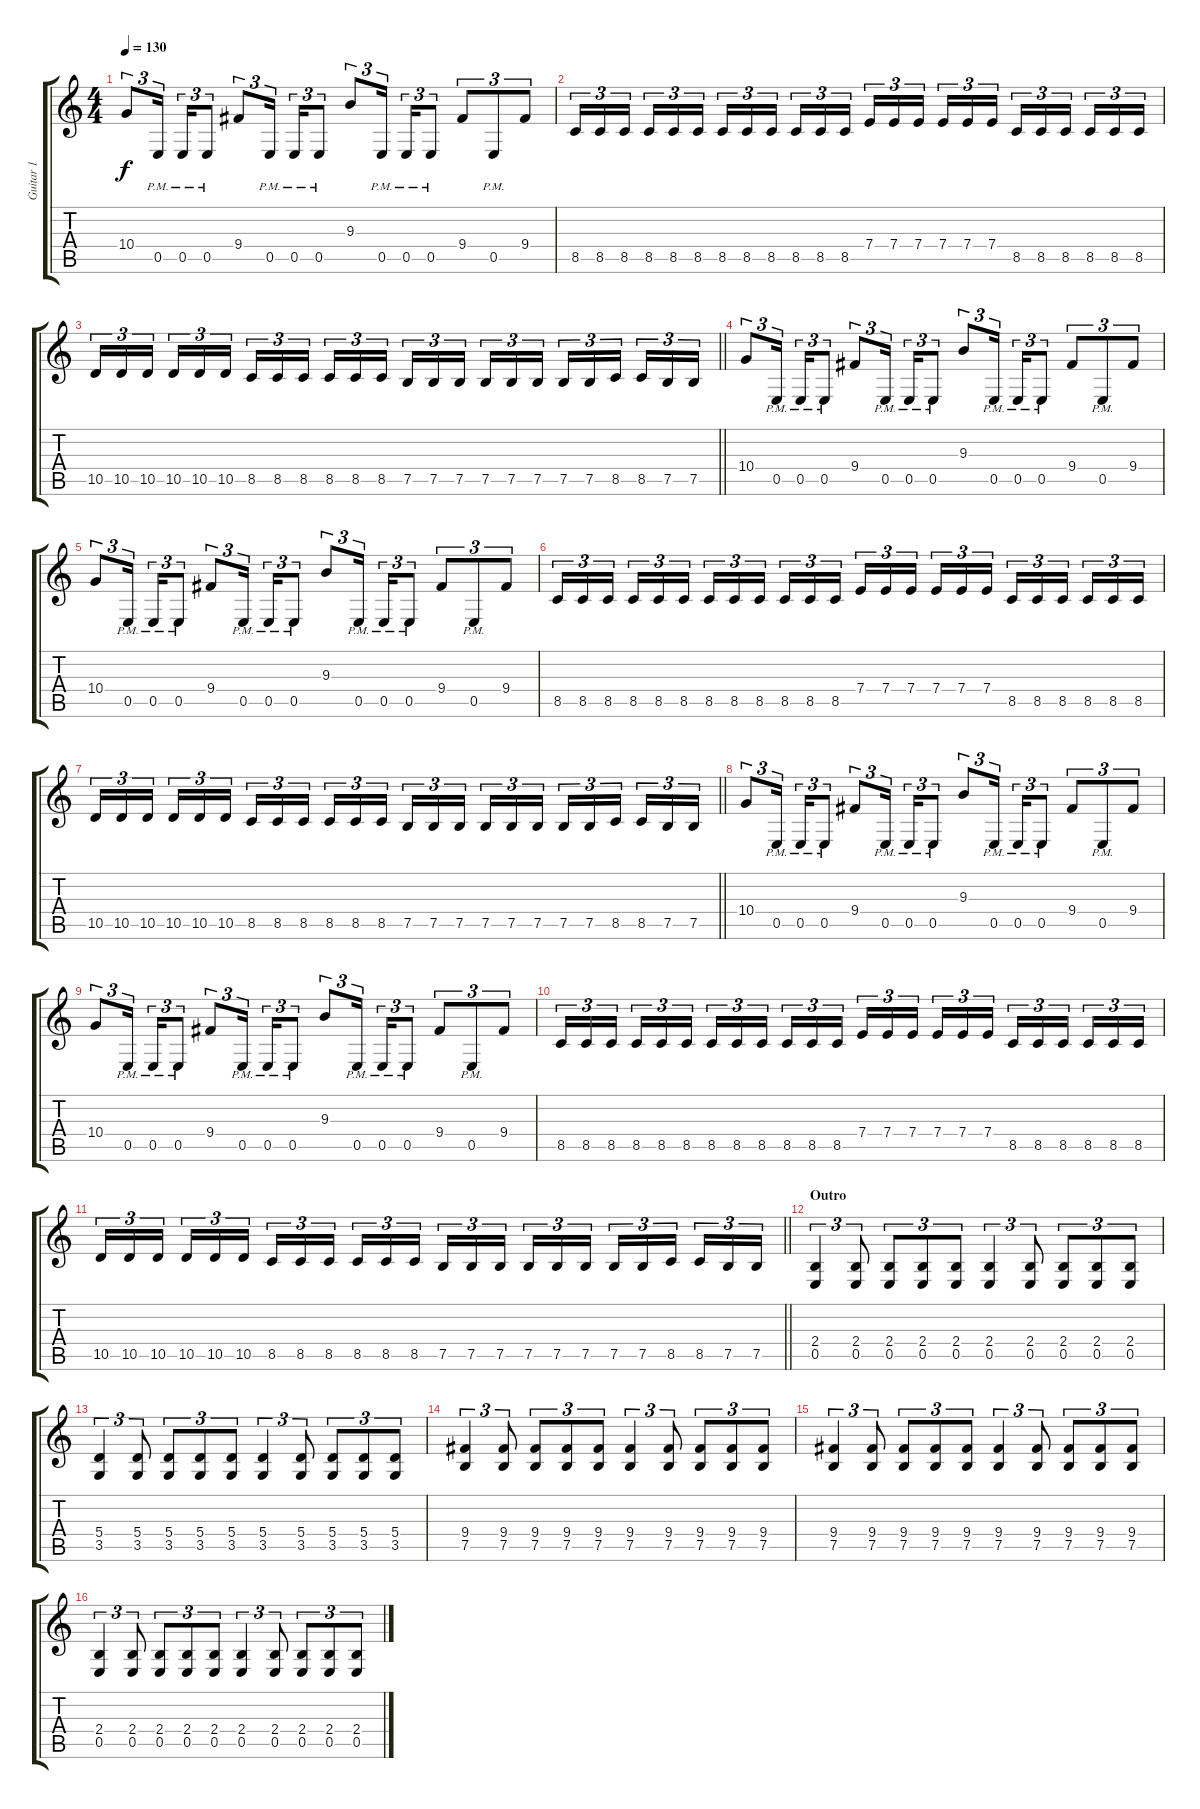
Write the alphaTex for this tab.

\track ("Guitar 1" "Guitar 1") {instrument distortionguitar}
\staff {score tabs}
\tuning (B3 Gb3 D3 A2 E2 B1) {hide}
\ts (4 4)
\tempo 130
\clef g2
\ks c
10.4.8{tu (3 2) dy f} 0.5{pm}.16{tu (3 2) beam splitsecondary} 0.5{pm}.16{tu (3 2)} 0.5{pm}.8{tu (3 2)} 9.4.8{tu (3 2)} 0.5{pm}.16{tu (3 2) beam splitsecondary} 0.5{pm}.16{tu (3 2)} 0.5{pm}.8{tu (3 2)} 9.3.8{tu (3 2)} 0.5{pm}.16{tu (3 2) beam splitsecondary} 0.5{pm}.16{tu (3 2)} 0.5{pm}.8{tu (3 2)} 9.4.8{tu (3 2)} 0.5{pm}.8{tu (3 2)} 9.4.8{tu (3 2)} |
8.5.16{tu (3 2)} 8.5.16{tu (3 2)} 8.5.16{tu (3 2) beam splitsecondary} 8.5.16{tu (3 2)} 8.5.16{tu (3 2)} 8.5.16{tu (3 2)} 8.5.16{tu (3 2)} 8.5.16{tu (3 2)} 8.5.16{tu (3 2) beam splitsecondary} 8.5.16{tu (3 2)} 8.5.16{tu (3 2)} 8.5.16{tu (3 2)} 7.4.16{tu (3 2)} 7.4.16{tu (3 2)} 7.4.16{tu (3 2) beam splitsecondary} 7.4.16{tu (3 2)} 7.4.16{tu (3 2)} 7.4.16{tu (3 2)} 8.5.16{tu (3 2)} 8.5.16{tu (3 2)} 8.5.16{tu (3 2) beam splitsecondary} 8.5.16{tu (3 2)} 8.5.16{tu (3 2)} 8.5.16{tu (3 2)} |
\barLineRight lightlight
10.5.16{tu (3 2)} 10.5.16{tu (3 2)} 10.5.16{tu (3 2) beam splitsecondary} 10.5.16{tu (3 2)} 10.5.16{tu (3 2)} 10.5.16{tu (3 2)} 8.5.16{tu (3 2)} 8.5.16{tu (3 2)} 8.5.16{tu (3 2) beam splitsecondary} 8.5.16{tu (3 2)} 8.5.16{tu (3 2)} 8.5.16{tu (3 2)} 7.5.16{tu (3 2)} 7.5.16{tu (3 2)} 7.5.16{tu (3 2) beam splitsecondary} 7.5.16{tu (3 2)} 7.5.16{tu (3 2)} 7.5.16{tu (3 2)} 7.5.16{tu (3 2)} 7.5.16{tu (3 2)} 8.5.16{tu (3 2) beam splitsecondary} 8.5.16{tu (3 2)} 7.5.16{tu (3 2)} 7.5.16{tu (3 2)} |
10.4.8{tu (3 2)} 0.5{pm}.16{tu (3 2) beam splitsecondary} 0.5{pm}.16{tu (3 2)} 0.5{pm}.8{tu (3 2)} 9.4.8{tu (3 2)} 0.5{pm}.16{tu (3 2) beam splitsecondary} 0.5{pm}.16{tu (3 2)} 0.5{pm}.8{tu (3 2)} 9.3.8{tu (3 2)} 0.5{pm}.16{tu (3 2) beam splitsecondary} 0.5{pm}.16{tu (3 2)} 0.5{pm}.8{tu (3 2)} 9.4.8{tu (3 2)} 0.5{pm}.8{tu (3 2)} 9.4.8{tu (3 2)} |
10.4.8{tu (3 2)} 0.5{pm}.16{tu (3 2) beam splitsecondary} 0.5{pm}.16{tu (3 2)} 0.5{pm}.8{tu (3 2)} 9.4.8{tu (3 2)} 0.5{pm}.16{tu (3 2) beam splitsecondary} 0.5{pm}.16{tu (3 2)} 0.5{pm}.8{tu (3 2)} 9.3.8{tu (3 2)} 0.5{pm}.16{tu (3 2) beam splitsecondary} 0.5{pm}.16{tu (3 2)} 0.5{pm}.8{tu (3 2)} 9.4.8{tu (3 2)} 0.5{pm}.8{tu (3 2)} 9.4.8{tu (3 2)} |
8.5.16{tu (3 2)} 8.5.16{tu (3 2)} 8.5.16{tu (3 2) beam splitsecondary} 8.5.16{tu (3 2)} 8.5.16{tu (3 2)} 8.5.16{tu (3 2)} 8.5.16{tu (3 2)} 8.5.16{tu (3 2)} 8.5.16{tu (3 2) beam splitsecondary} 8.5.16{tu (3 2)} 8.5.16{tu (3 2)} 8.5.16{tu (3 2)} 7.4.16{tu (3 2)} 7.4.16{tu (3 2)} 7.4.16{tu (3 2) beam splitsecondary} 7.4.16{tu (3 2)} 7.4.16{tu (3 2)} 7.4.16{tu (3 2)} 8.5.16{tu (3 2)} 8.5.16{tu (3 2)} 8.5.16{tu (3 2) beam splitsecondary} 8.5.16{tu (3 2)} 8.5.16{tu (3 2)} 8.5.16{tu (3 2)} |
\barLineRight lightlight
10.5.16{tu (3 2)} 10.5.16{tu (3 2)} 10.5.16{tu (3 2) beam splitsecondary} 10.5.16{tu (3 2)} 10.5.16{tu (3 2)} 10.5.16{tu (3 2)} 8.5.16{tu (3 2)} 8.5.16{tu (3 2)} 8.5.16{tu (3 2) beam splitsecondary} 8.5.16{tu (3 2)} 8.5.16{tu (3 2)} 8.5.16{tu (3 2)} 7.5.16{tu (3 2)} 7.5.16{tu (3 2)} 7.5.16{tu (3 2) beam splitsecondary} 7.5.16{tu (3 2)} 7.5.16{tu (3 2)} 7.5.16{tu (3 2)} 7.5.16{tu (3 2)} 7.5.16{tu (3 2)} 8.5.16{tu (3 2) beam splitsecondary} 8.5.16{tu (3 2)} 7.5.16{tu (3 2)} 7.5.16{tu (3 2)} |
10.4.8{tu (3 2)} 0.5{pm}.16{tu (3 2) beam splitsecondary} 0.5{pm}.16{tu (3 2)} 0.5{pm}.8{tu (3 2)} 9.4.8{tu (3 2)} 0.5{pm}.16{tu (3 2) beam splitsecondary} 0.5{pm}.16{tu (3 2)} 0.5{pm}.8{tu (3 2)} 9.3.8{tu (3 2)} 0.5{pm}.16{tu (3 2) beam splitsecondary} 0.5{pm}.16{tu (3 2)} 0.5{pm}.8{tu (3 2)} 9.4.8{tu (3 2)} 0.5{pm}.8{tu (3 2)} 9.4.8{tu (3 2)} |
10.4.8{tu (3 2)} 0.5{pm}.16{tu (3 2) beam splitsecondary} 0.5{pm}.16{tu (3 2)} 0.5{pm}.8{tu (3 2)} 9.4.8{tu (3 2)} 0.5{pm}.16{tu (3 2) beam splitsecondary} 0.5{pm}.16{tu (3 2)} 0.5{pm}.8{tu (3 2)} 9.3.8{tu (3 2)} 0.5{pm}.16{tu (3 2) beam splitsecondary} 0.5{pm}.16{tu (3 2)} 0.5{pm}.8{tu (3 2)} 9.4.8{tu (3 2)} 0.5{pm}.8{tu (3 2)} 9.4.8{tu (3 2)} |
8.5.16{tu (3 2)} 8.5.16{tu (3 2)} 8.5.16{tu (3 2) beam splitsecondary} 8.5.16{tu (3 2)} 8.5.16{tu (3 2)} 8.5.16{tu (3 2)} 8.5.16{tu (3 2)} 8.5.16{tu (3 2)} 8.5.16{tu (3 2) beam splitsecondary} 8.5.16{tu (3 2)} 8.5.16{tu (3 2)} 8.5.16{tu (3 2)} 7.4.16{tu (3 2)} 7.4.16{tu (3 2)} 7.4.16{tu (3 2) beam splitsecondary} 7.4.16{tu (3 2)} 7.4.16{tu (3 2)} 7.4.16{tu (3 2)} 8.5.16{tu (3 2)} 8.5.16{tu (3 2)} 8.5.16{tu (3 2) beam splitsecondary} 8.5.16{tu (3 2)} 8.5.16{tu (3 2)} 8.5.16{tu (3 2)} |
\barLineRight lightlight
10.5.16{tu (3 2)} 10.5.16{tu (3 2)} 10.5.16{tu (3 2) beam splitsecondary} 10.5.16{tu (3 2)} 10.5.16{tu (3 2)} 10.5.16{tu (3 2)} 8.5.16{tu (3 2)} 8.5.16{tu (3 2)} 8.5.16{tu (3 2) beam splitsecondary} 8.5.16{tu (3 2)} 8.5.16{tu (3 2)} 8.5.16{tu (3 2)} 7.5.16{tu (3 2)} 7.5.16{tu (3 2)} 7.5.16{tu (3 2) beam splitsecondary} 7.5.16{tu (3 2)} 7.5.16{tu (3 2)} 7.5.16{tu (3 2)} 7.5.16{tu (3 2)} 7.5.16{tu (3 2)} 8.5.16{tu (3 2) beam splitsecondary} 8.5.16{tu (3 2)} 7.5.16{tu (3 2)} 7.5.16{tu (3 2)} |
\section ("" "Outro")
(2.4 0.5).4{tu (3 2)} (2.4 0.5).8{tu (3 2)} (2.4 0.5).8{tu (3 2)} (2.4 0.5).8{tu (3 2)} (2.4 0.5).8{tu (3 2)} (2.4 0.5).4{tu (3 2)} (2.4 0.5).8{tu (3 2)} (2.4 0.5).8{tu (3 2)} (2.4 0.5).8{tu (3 2)} (2.4 0.5).8{tu (3 2)} |
(5.4 3.5).4{tu (3 2)} (5.4 3.5).8{tu (3 2)} (5.4 3.5).8{tu (3 2)} (5.4 3.5).8{tu (3 2)} (5.4 3.5).8{tu (3 2)} (5.4 3.5).4{tu (3 2)} (5.4 3.5).8{tu (3 2)} (5.4 3.5).8{tu (3 2)} (5.4 3.5).8{tu (3 2)} (5.4 3.5).8{tu (3 2)} |
(9.4 7.5).4{tu (3 2)} (9.4 7.5).8{tu (3 2)} (9.4 7.5).8{tu (3 2)} (9.4 7.5).8{tu (3 2)} (9.4 7.5).8{tu (3 2)} (9.4 7.5).4{tu (3 2)} (9.4 7.5).8{tu (3 2)} (9.4 7.5).8{tu (3 2)} (9.4 7.5).8{tu (3 2)} (9.4 7.5).8{tu (3 2)} |
(9.4 7.5).4{tu (3 2)} (9.4 7.5).8{tu (3 2)} (9.4 7.5).8{tu (3 2)} (9.4 7.5).8{tu (3 2)} (9.4 7.5).8{tu (3 2)} (9.4 7.5).4{tu (3 2)} (9.4 7.5).8{tu (3 2)} (9.4 7.5).8{tu (3 2)} (9.4 7.5).8{tu (3 2)} (9.4 7.5).8{tu (3 2)} |
(2.4 0.5).4{tu (3 2)} (2.4 0.5).8{tu (3 2)} (2.4 0.5).8{tu (3 2)} (2.4 0.5).8{tu (3 2)} (2.4 0.5).8{tu (3 2)} (2.4 0.5).4{tu (3 2)} (2.4 0.5).8{tu (3 2)} (2.4 0.5).8{tu (3 2)} (2.4 0.5).8{tu (3 2)} (2.4 0.5).8{tu (3 2)}
